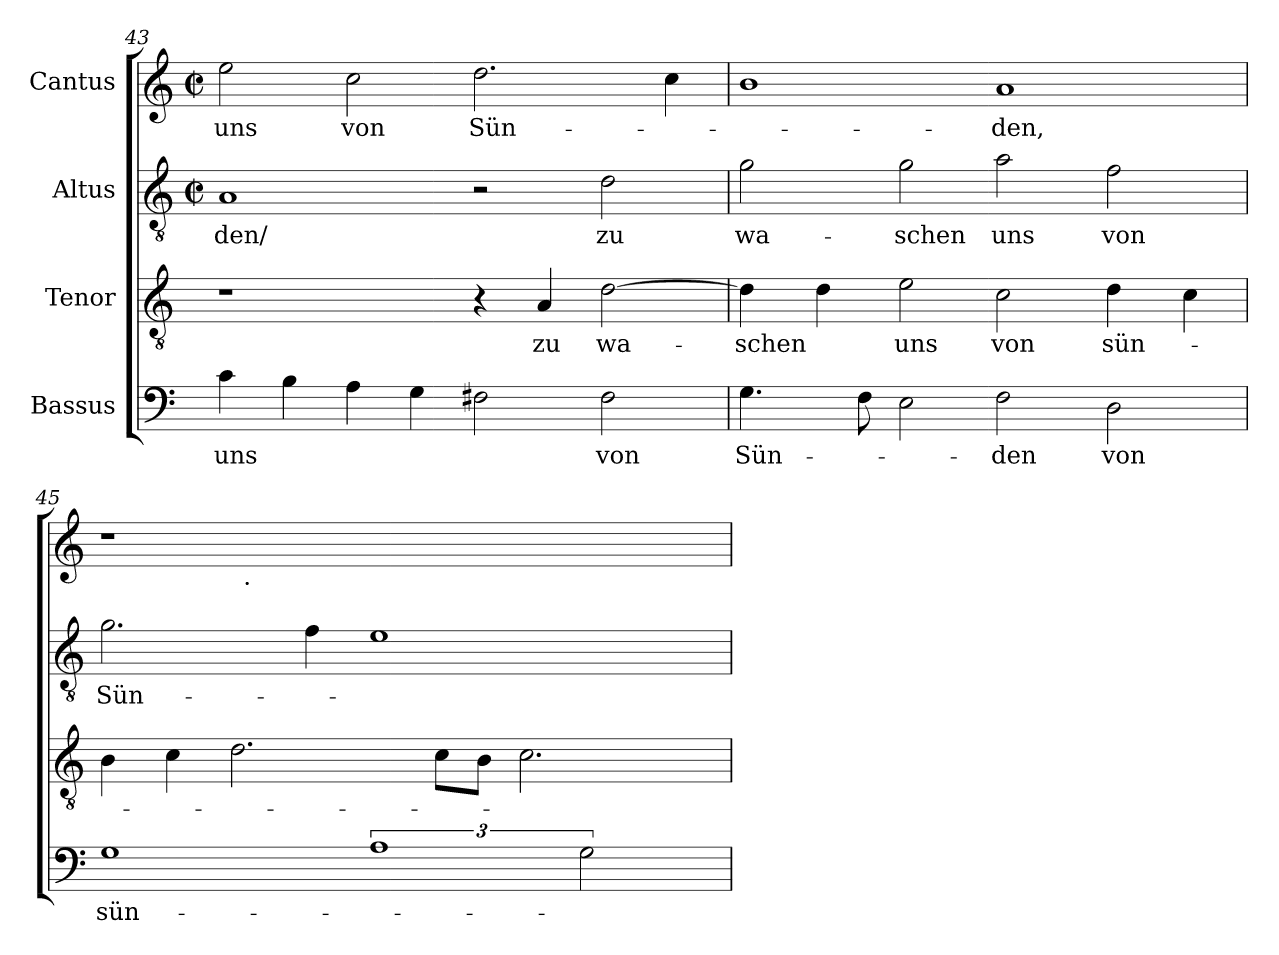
**kern	**text	**kern	**text	**kern	**text	**kern	**text
*part4	*part4	*part3	*part3	*part2	*part2	*part1	*part1
*staff4	*staff4	*staff3	*staff3	*staff2	*staff2	*staff1	*staff1
*I"Bassus	*	*I"Tenor	*	*I"Altus	*	*I"Cantus	*
*clefF4	*	*clefGv2	*	*clefGv2	*	*clefG2	*
*	*	*	*	*M2/2	*	*M2/2	*
*	*	*	*	*met(c|)	*	*met(c|)	*
=43	=43	=43	=43	=43	=43	=43	=43
!	!LO:LY:b	!	!	!	!LO:LY:b:cj	!	!LO:LY:b:cj
4c\	uns	1r	.	1A	-den/	2ee\	uns
4B\	.	.	.	.	.	.	.
!	!	!	!	!	!	!	!LO:LY:b:cj
4A\	.	.	.	.	.	2cc\	von
4G\	.	.	.	.	.	.	.
!	!	!	!	!	!	!	!LO:LY:b:cj
2F#X\	.	4r	.	2r	.	2.dd\	Sün-
!	!	!	!LO:LY:b:cj	!	!	!	!
.	.	4A/	zu	.	.	.	.
!	!LO:LY:b:cj	!	!LO:LY:b:cj	!	!LO:LY:b:cj	!	!
2F#\	von	[<2d\	wa-	2d\	zu	.	.
.	.	.	.	.	.	4cc\	.
!!LO:LB:g=z
=44	=44	=44	=44	=44	=44	=44	=44
!	!LO:LY:b:cj	!	!LO:LY:b	!	!LO:LY:b:cj	!	!
*	*	*	*	*^	*	*	*
4.G\	Sün-	4d\]	-schen	2g\	32ryy	wa-	1b	.
.	.	.	.	.	1ryy	.	.	.
.	.	4d\	.	.	.	.	.	.
8F\	.	.	.	.	.	.	.	.
!	!	!	!LO:LY:b:cj	!	!	!LO:LY:b:cj	!	!
2E\	.	2e\	uns	2g\	.	-schen	.	.
!	!LO:LY:b:cj	!	!LO:LY:b:cj	!	!	!LO:LY:b:cj	!	!LO:LY:b:cj
2F\	-den	2c\	von	2a\	.	uns	1a	-den,
.	.	.	.	.	2ryy	.	.	.
!	!LO:LY:b:cj	!	!LO:LY:b:cj	!	!	!LO:LY:b:cj	!	!
2D\	von	4d\	sün-	2f\	.	von	.	.
.	.	.	.	.	4...ryy	.	.	.
.	.	4c\	.	.	.	.	.	.
=45	=45	=45	=45	=45	=45	=45	=45	=45
!	!LO:LY:b:cj	!	!	!	!	!LO:LY:b:cj	!	!
*	*	*	*	*v	*v	*	*^	*
1G	sün-	4B\	.	2.g\	Sün-	1r	2ryy	.
.	.	4c\	.	.	.	.	.	.
.	.	2.d\	.	.	.	.	64ryy	.
!	!	!	!	!	!	!	!LO:TX:b:t=.	!
.	.	.	.	.	.	.	1ryy	.
.	.	.	.	4f\	.	.	.	.
3%2A	.	.	.	1e	.	1ryy	.	.
.	.	8c\L	.	.	.	.	.	.
.	.	8B\J	.	.	.	.	.	.
.	.	2.c\	.	.	.	.	.	.
.	.	.	.	.	.	.	2ryy	.
3G\	.	.	.	.	.	.	.	.
4ryy	.	.	.	4ryy	.	4ryy	.	.
.	.	.	.	.	.	.	8...ryy	.
*	*	*	*	*	*	*v	*v	*
=	=	=	=	=	=	=	=
*-	*-	*-	*-	*-	*-	*-	*-
